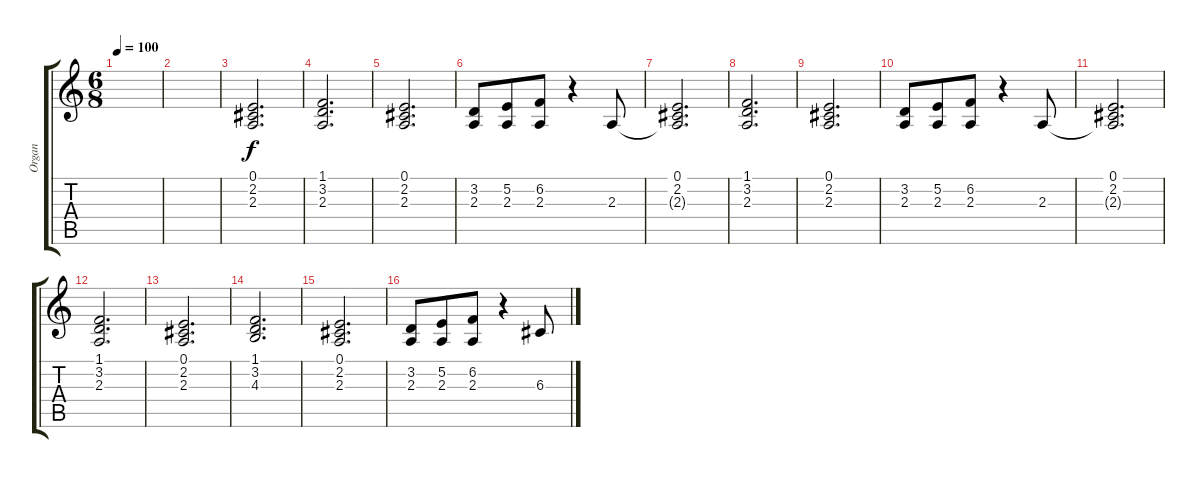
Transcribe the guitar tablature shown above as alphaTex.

\track ("Organ" "Organ") {instrument percussiveorgan}
\staff {score tabs}
\tuning (E4 B3 G3 D3 A2 E2) {hide}
\ts (6 8)
\tempo 100
\clef g2
\ks c
|
|
(0.1 2.2 2.3).2{d} |
(1.1 3.2 2.3).2{d} |
(0.1 2.2 2.3).2{d} |
(3.2 2.3).8 (5.2 2.3).8 (6.2 2.3).8 r.4 2.3.8 |
(0.1 2.2 2.3{t}).2{d} |
(1.1 3.2 2.3).2{d} |
(0.1 2.2 2.3).2{d} |
(3.2 2.3).8 (5.2 2.3).8 (6.2 2.3).8 r.4 2.3.8 |
(0.1 2.2 2.3{t}).2{d} |
(1.1 3.2 2.3).2{d} |
(0.1 2.2 2.3).2{d} |
(1.1 3.2 4.3).2{d} |
(0.1 2.2 2.3).2{d} |
(3.2 2.3).8 (5.2 2.3).8 (6.2 2.3).8 r.4 6.3.8
